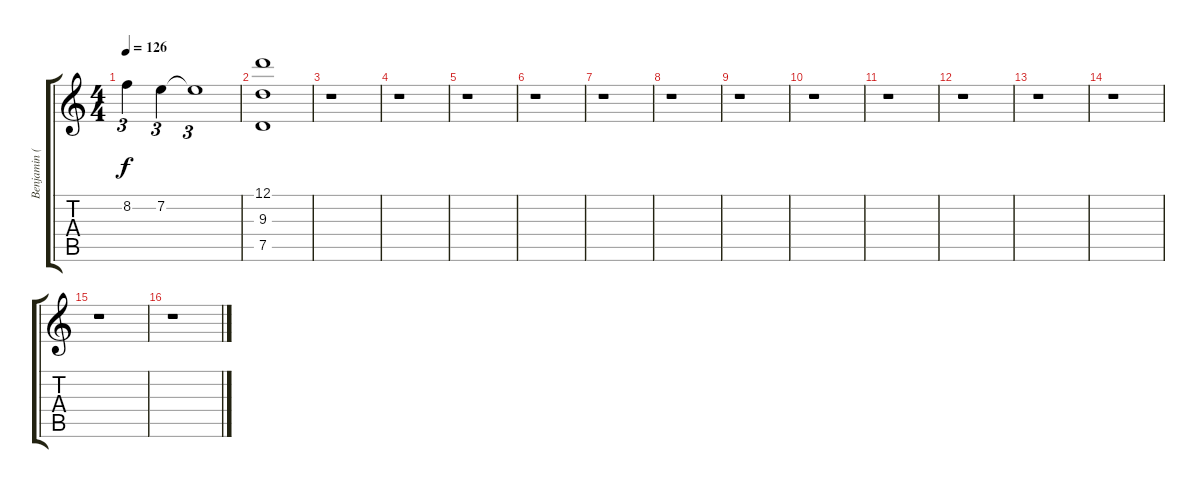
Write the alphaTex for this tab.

\track ("Benjamin (KeybHigh)" "Benjamin (") {instrument musicbox}
\staff {score tabs}
\tuning (D5 A4 F4 C4 G3 D3) {hide}
\ts (4 4)
\tempo 126
\clef g2
\ks c
8.2.4{tu (3 2) dy f} 7.2.4{tu (3 2)} 7.2{t}.1{tu (3 2)} |
(12.1 9.3 7.5).1 |
r.1 |
r.1 |
r.1 |
r.1 |
r.1 |
r.1 |
r.1 |
r.1 |
r.1 |
r.1 |
r.1 |
r.1 |
r.1 |
r.1
